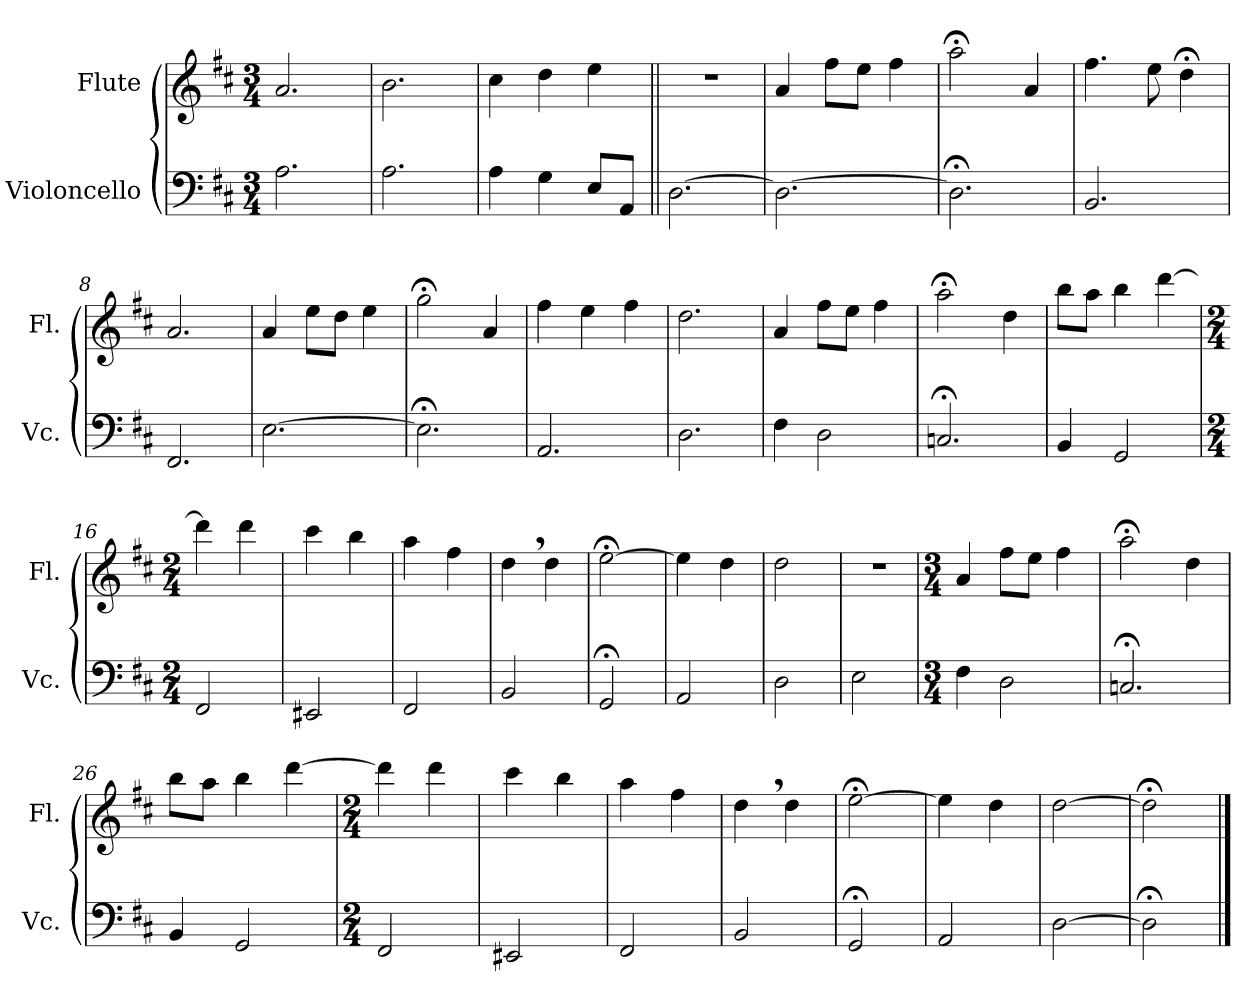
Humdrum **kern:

**kern	**kern
*part2	*part1
*staff2	*staff1
*I"Violoncello	*I"Flute
*I'Vc.	*I'Fl.
*clefF4	*clefG2
*k[f#c#]	*k[f#c#]
*M3/4	*M3/4
*MM65	*MM65
=1	=1
2.A\	2.a/
=2	=2
2.A\	2.b\
=3	=3
4A\	4cc#\
4G\	4dd\
8E/L	4ee\
8AA/J	.
=4||	=4||
[2.D\	2.r
=5	=5
2.D\_	4a/
.	8ff#\L
.	8ee\J
.	4ff#\
=6	=6
2.D;<\]	2aa;<\
.	4a/
=7	=7
2.BB/	4.ff#\
.	8ee\
.	4dd;<\
=8	=8
2.FF#/	2.a/
=9	=9
[2.E\	4a/
.	8ee\L
.	8dd\J
.	4ee\
=10	=10
2.E;<\]	2gg;<\
.	4a/
=11	=11
2.AA/	4ff#\
.	4ee\
.	4ff#\
=12	=12
2.D\	2.dd\
!!LO:LB:g=z
=13	=13
4F#\	4a/
2D\	8ff#\L
.	8ee\J
.	4ff#\
=14	=14
2.Cn;</	2aa;<\
.	4dd\
=15	=15
4BB/	8bb\L
.	8aa\J
2GG/	4bb\
.	[4ddd\
=16	=16
*M2/4	*M2/4
2FF#/	4ddd\]
.	4ddd\
=17	=17
2EE#X/	4ccc#\
.	4bb\
=18	=18
2FF#/	4aa\
.	4ff#\
=19	=19
2BB/	4dd,\
.	4dd\
=20	=20
2GG;</	[2ee;<\
=21	=21
2AA/	4ee\]
.	4dd\
=22	=22
2D\	2dd\
=23	=23
2E\	2r
=24	=24
*M3/4	*M3/4
4F#\	4a/
2D\	8ff#\L
.	8ee\J
.	4ff#\
=25	=25
2.Cn;</	2aa;<\
.	4dd\
!!LO:LB:g=z
=26	=26
4BB/	8bb\L
.	8aa\J
2GG/	4bb\
.	[4ddd\
=27	=27
*M2/4	*M2/4
2FF#/	4ddd\]
.	4ddd\
=28	=28
2EE#X/	4ccc#\
.	4bb\
=29	=29
2FF#/	4aa\
.	4ff#\
=30	=30
2BB/	4dd,\
.	4dd\
=31	=31
2GG;</	[2ee;<\
=32	=32
2AA/	4ee\]
.	4dd\
=33	=33
[2D\	[2dd\
=34	=34
2D;<\]	2dd;<\]
==	==
*-	*-
